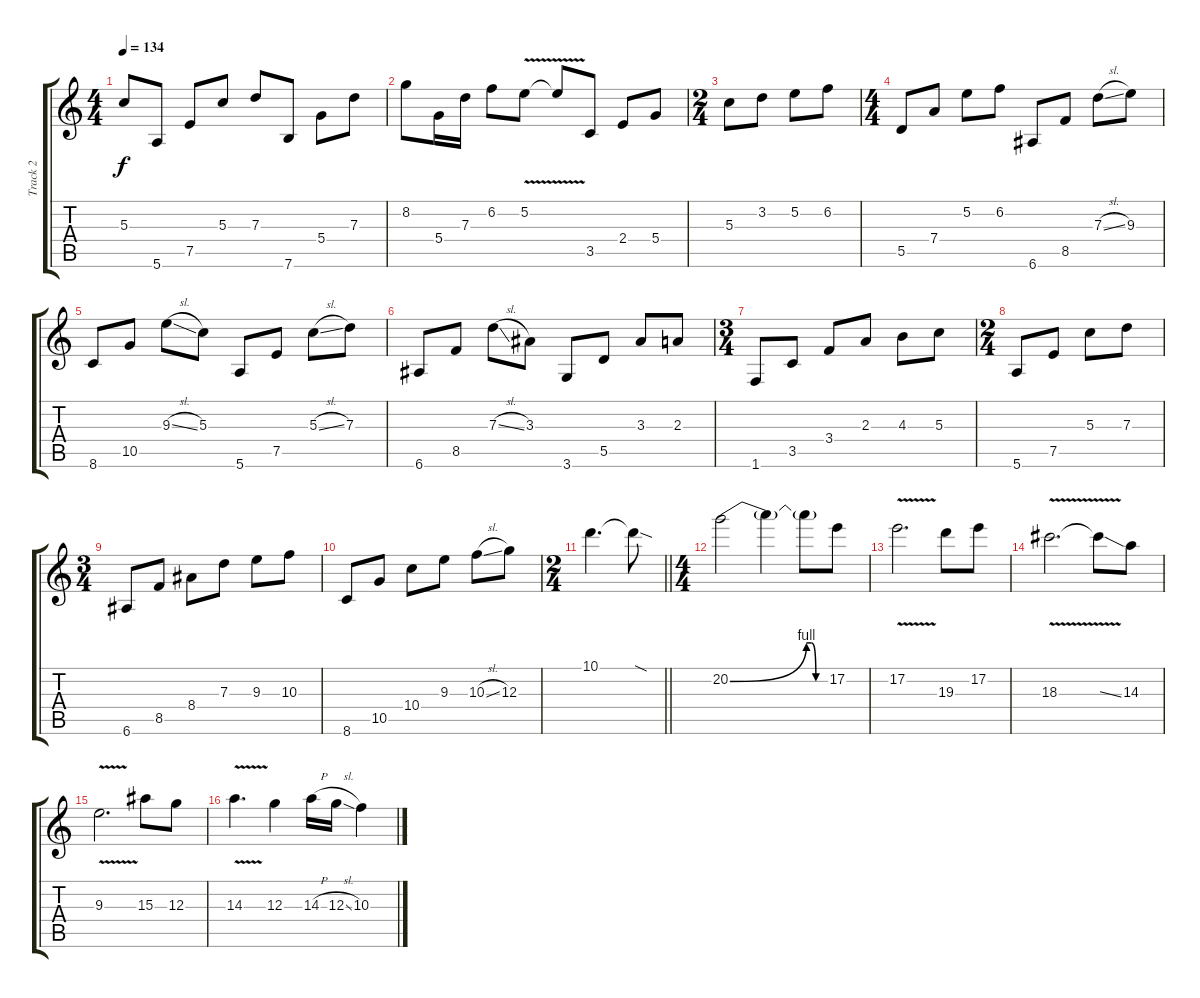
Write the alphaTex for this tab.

\track ("Track 2" "Track 2") {instrument distortionguitar}
\staff {score tabs}
\tuning (E4 B3 G3 D3 A2 E2) {hide}
\ts (4 4)
\tempo 134
\clef g2
\ks c
5.3.8{dy f} 5.6.8 7.5.8 5.3.8 7.3.8 7.6.8 5.4.8 7.3.8 |
8.2.8 5.4.16 7.3.16 6.2.8 5.2{v}.8 5.2{t}.8 3.5.8 2.4.8 5.4.8 |
\ts (2 4)
5.3.8 3.2.8 5.2.8 6.2.8 |
\ts (4 4)
5.5.8 7.4.8 5.2.8 6.2.8 6.6.8 8.5.8 7.3{sl}.8 9.3.8 |
8.6.8 10.5.8 9.3{sl}.8 5.3.8 5.6.8 7.5.8 5.3{sl}.8 7.3.8 |
6.6.8 8.5.8 7.3{sl}.8 3.3.8 3.6.8 5.5.8 3.3.8 2.3.8 |
\ts (3 4)
1.6.8 3.5.8 3.4.8 2.3.8 4.3.8 5.3.8 |
\ts (2 4)
5.6.8 7.5.8 5.3.8 7.3.8 |
\ts (3 4)
6.6.8 8.5.8 8.4.8 7.3.8 9.3.8 10.3.8 |
8.6.8 10.5.8 10.4.8 9.3.8 10.3{sl}.8 12.3.8 |
\ts (2 4)
\barLineRight lightlight
10.1.4{d} 10.1{sod t}.8 |
\ts (4 4)
20.2{be (bend 0 0 60 4)}.2 20.2{t}.4 20.2{be (custom 0 4 15 4 30 0 60 0) t}.8 17.2.8 |
17.2{v}.2{d} 19.3.8 17.2.8 |
18.3{v}.2{d} 18.3{ss t}.8 14.3.8 |
9.3{v}.2{d} 15.3.8 12.3.8 |
14.3{v}.4{d} 12.3.4 14.3{h}.16 12.3{sl}.16 10.3.4
